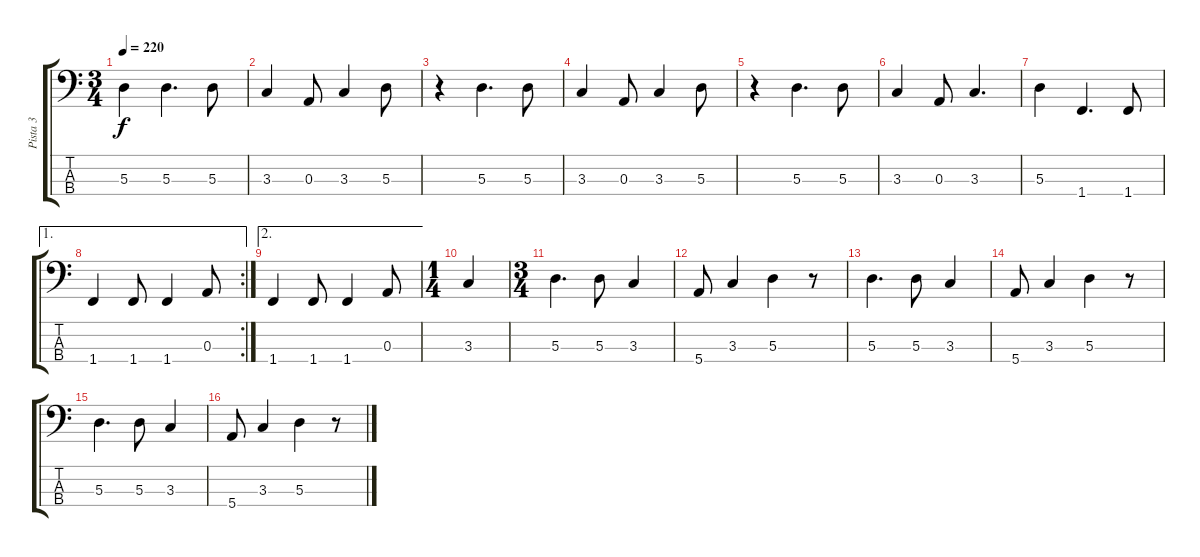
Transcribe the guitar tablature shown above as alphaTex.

\track ("Pista 3" "Pista 3") {instrument electricbassfinger}
\staff {score tabs}
\tuning (G2 D2 A1 E1) {hide}
\ts (3 4)
\tempo 220
\clef f4
\ks c
5.3.4{dy f} 5.3.4{d} 5.3.8 |
3.3.4 0.3.8 3.3.4 5.3.8 |
r.4 5.3.4{d} 5.3.8 |
3.3.4 0.3.8 3.3.4 5.3.8 |
r.4 5.3.4{d} 5.3.8 |
3.3.4 0.3.8 3.3.4{d} |
5.3.4 1.4.4{d} 1.4.8 |
\ae 1
\rc 2
1.4.4 1.4.8 1.4.4 0.3.8 |
\ae 2
1.4.4 1.4.8 1.4.4 0.3.8 |
\ts (1 4)
3.3.4 |
\ts (3 4)
5.3.4{d} 5.3.8 3.3.4 |
5.4.8 3.3.4 5.3.4 r.8 |
5.3.4{d} 5.3.8 3.3.4 |
5.4.8 3.3.4 5.3.4 r.8 |
5.3.4{d} 5.3.8 3.3.4 |
5.4.8 3.3.4 5.3.4 r.8
